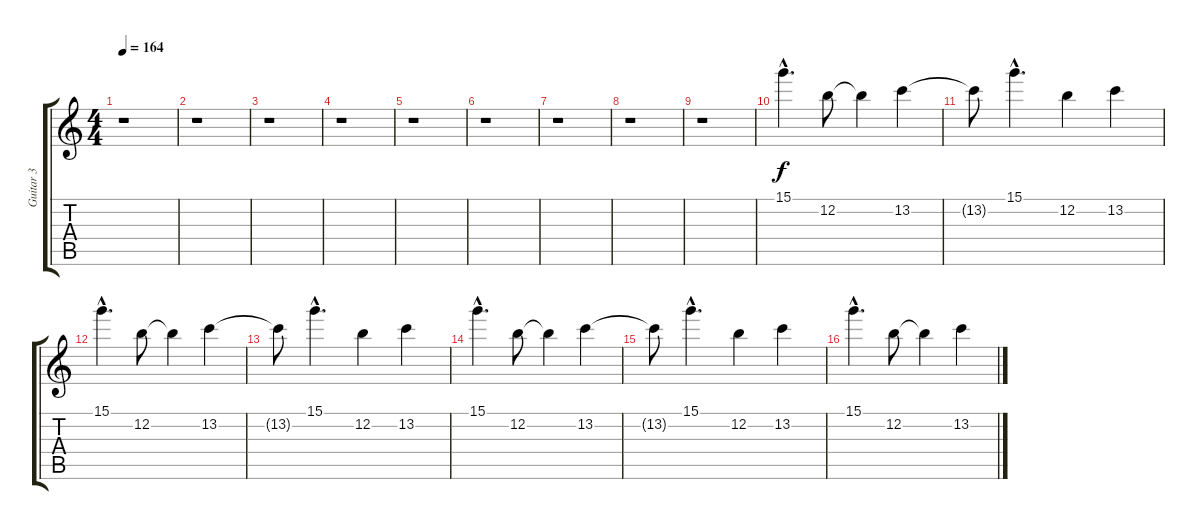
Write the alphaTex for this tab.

\track ("Guitar 3" "Guitar 3") {instrument distortionguitar}
\staff {score tabs}
\tuning (E4 B3 G3 D3 A2 D2) {hide}
\ts (4 4)
\tempo 164
\clef g2
\ks c
r.1{dy f} |
r.1 |
r.1 |
r.1 |
r.1 |
r.1 |
r.1 |
r.1 |
r.1 |
15.1{hac}.4{d} 12.2.8 12.2{t}.4 13.2.4 |
13.2{t}.8 15.1{hac}.4{d} 12.2.4 13.2.4 |
15.1{hac}.4{d} 12.2.8 12.2{t}.4 13.2.4 |
13.2{t}.8 15.1{hac}.4{d} 12.2.4 13.2.4 |
15.1{hac}.4{d} 12.2.8 12.2{t}.4 13.2.4 |
13.2{t}.8 15.1{hac}.4{d} 12.2.4 13.2.4 |
15.1{hac}.4{d} 12.2.8 12.2{t}.4 13.2.4
